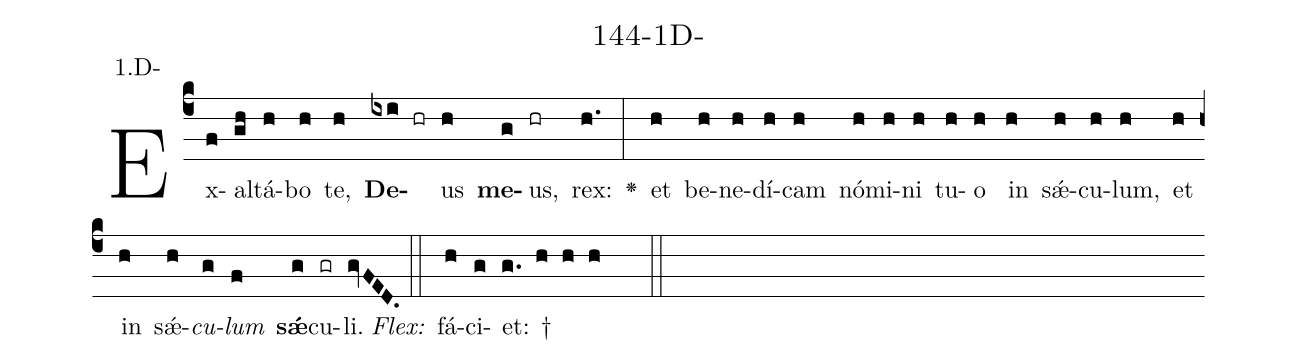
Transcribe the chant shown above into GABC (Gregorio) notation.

name: 144-1D-;
annotation: 1.D-;
%%
(c4)Ex(f)al(gh)tá(h)bo(h) te,(h) <b>De</b>(ixi hr)us(h) <b>me</b>(g)us,(hr) rex:(h.) <v>\greheightstar</v>(:) et(h) be(h)ne(h)dí(h)cam(h) nó(h)mi(h)ni(h) tu(h)o(h) in(h) sǽ(h)cu(h)lum,(h) et(h) in(h) sǽ(h)<i>cu</i>(g)<i>lum</i>(f) <b>sǽ</b>(g)cu(gr)li.(gvFED.) (::)
<i>Flex:</i>()  fá(h)ci(g)et: †(g. h h h  ::)

%E(h) u(h) o(g) u(f) a(g) e.(gvFED.) (::)
